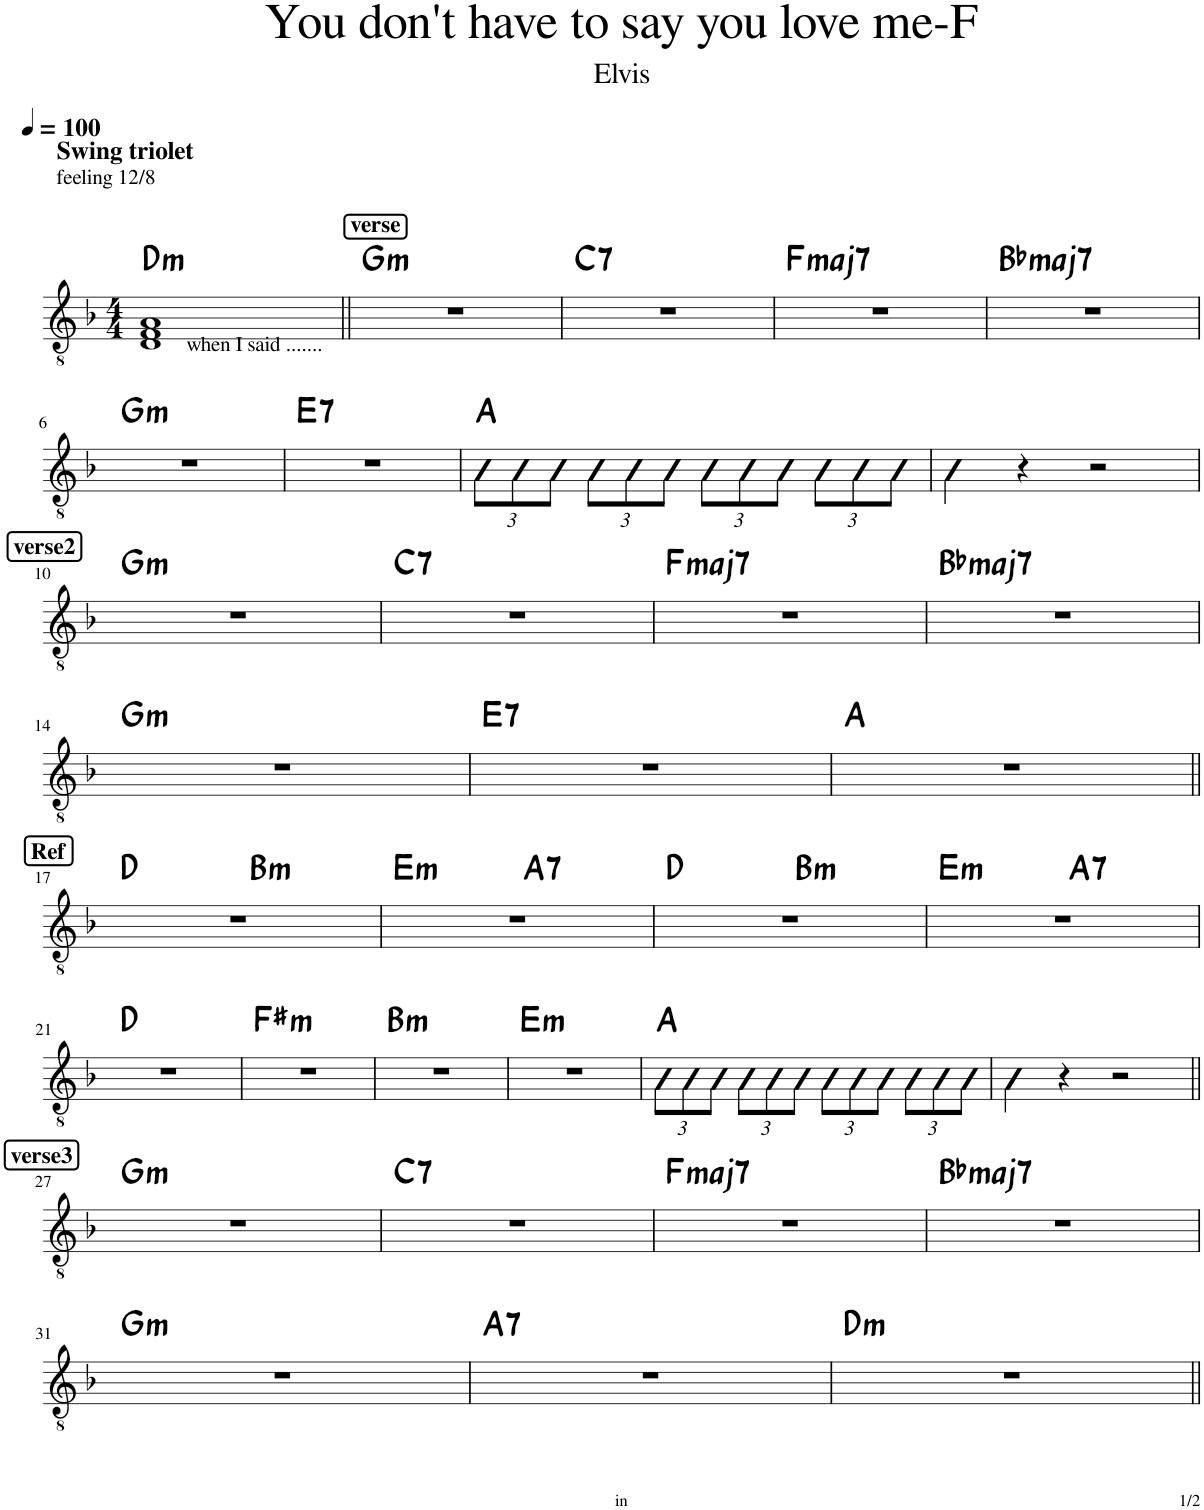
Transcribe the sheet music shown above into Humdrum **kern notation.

**kern	**harte
*part1	*part1
*staff1	*
*I"Classical Guitar	*
*I'Guit.	*
*clefGv2	*
*k[b-]	*
*M4/4	*
*MM100	*
=1	=1
!LO:TX:a:t=when I said .......	!
!LO:TX:a:B:t=Swing triolet	!
!LO:TX:a:t=feeling 12/8	!LO:H:kt=m
1D 1F 1A	D:min
!!LO:REH:place=s1:a:B:cj:fs=11:t=verse
=2||	=2||
!	!LO:H:kt=m
1r	G:min
=3	=3
!	!LO:H:kt=7
1r	C:7
=4	=4
!	!LO:H:kt=maj7
1r	F:maj7
=5	=5
!	!LO:H:kt=maj7
1r	Bb:maj7
!!LO:LB:g=z
=6	=6
!	!LO:H:kt=m
1r	G:min
=7	=7
!	!LO:H:kt=7
1r	E:7
=8	=8
*Xbrackettup	*
12AA\L	A:maj
12AA\	.
12AA\J	.
12AA\L	.
12AA\	.
12AA\J	.
12AA\L	.
12AA\	.
12AA\J	.
12AA\L	.
12AA\	.
12AA\J	.
=9	=9
4AA\	.
4r	.
2r	.
!!LO:LB:g=z
!!LO:REH:place=s1:a:B:cj:fs=11:t=verse2
=10	=10
!	!LO:H:kt=m
1r	G:min
=11	=11
!	!LO:H:kt=7
1r	C:7
=12	=12
!	!LO:H:kt=maj7
1r	F:maj7
=13	=13
!	!LO:H:kt=maj7
1r	Bb:maj7
!!LO:LB:g=z
=14	=14
!	!LO:H:kt=m
1r	G:min
=15	=15
!	!LO:H:kt=7
1r	E:7
=16	=16
1r	A:maj
!!LO:LB:g=z
!!LO:REH:place=s1:a:B:cj:fs=11:t=Ref
=17||	=17||
*^	*
1r	2ryy	D:maj
!	!	!LO:H:kt=m
.	2ryy	B:min
=18	=18	=18
!	!	!LO:H:kt=m
1r	2ryy	E:min
!	!	!LO:H:kt=7
.	2ryy	A:7
=19	=19	=19
1r	2ryy	D:maj
!	!	!LO:H:kt=m
.	2ryy	B:min
=20	=20	=20
!	!	!LO:H:kt=m
1r	2ryy	E:min
!	!	!LO:H:kt=7
.	2ryy	A:7
*v	*v	*
!!LO:LB:g=z
=21	=21
1r	D:maj
=22	=22
!	!LO:H:kt=m
1r	F#:min
=23	=23
!	!LO:H:kt=m
1r	B:min
=24	=24
!	!LO:H:kt=m
1r	E:min
=25	=25
12AA\L	A:maj
12AA\	.
12AA\J	.
12AA\L	.
12AA\	.
12AA\J	.
12AA\L	.
12AA\	.
12AA\J	.
12AA\L	.
12AA\	.
12AA\J	.
=26	=26
4AA\	.
4r	.
2r	.
!!LO:LB:g=z
!!LO:REH:place=s1:a:B:cj:fs=11:t=verse3
=27||	=27||
!	!LO:H:kt=m
1r	G:min
=28	=28
!	!LO:H:kt=7
1r	C:7
=29	=29
!	!LO:H:kt=maj7
1r	F:maj7
=30	=30
!	!LO:H:kt=maj7
1r	Bb:maj7
!!LO:LB:g=z
=31	=31
!	!LO:H:kt=m
1r	G:min
=32	=32
!	!LO:H:kt=7
1r	A:7
=33	=33
!	!LO:H:kt=m
1r	D:min
=||	=||
*-	*-
